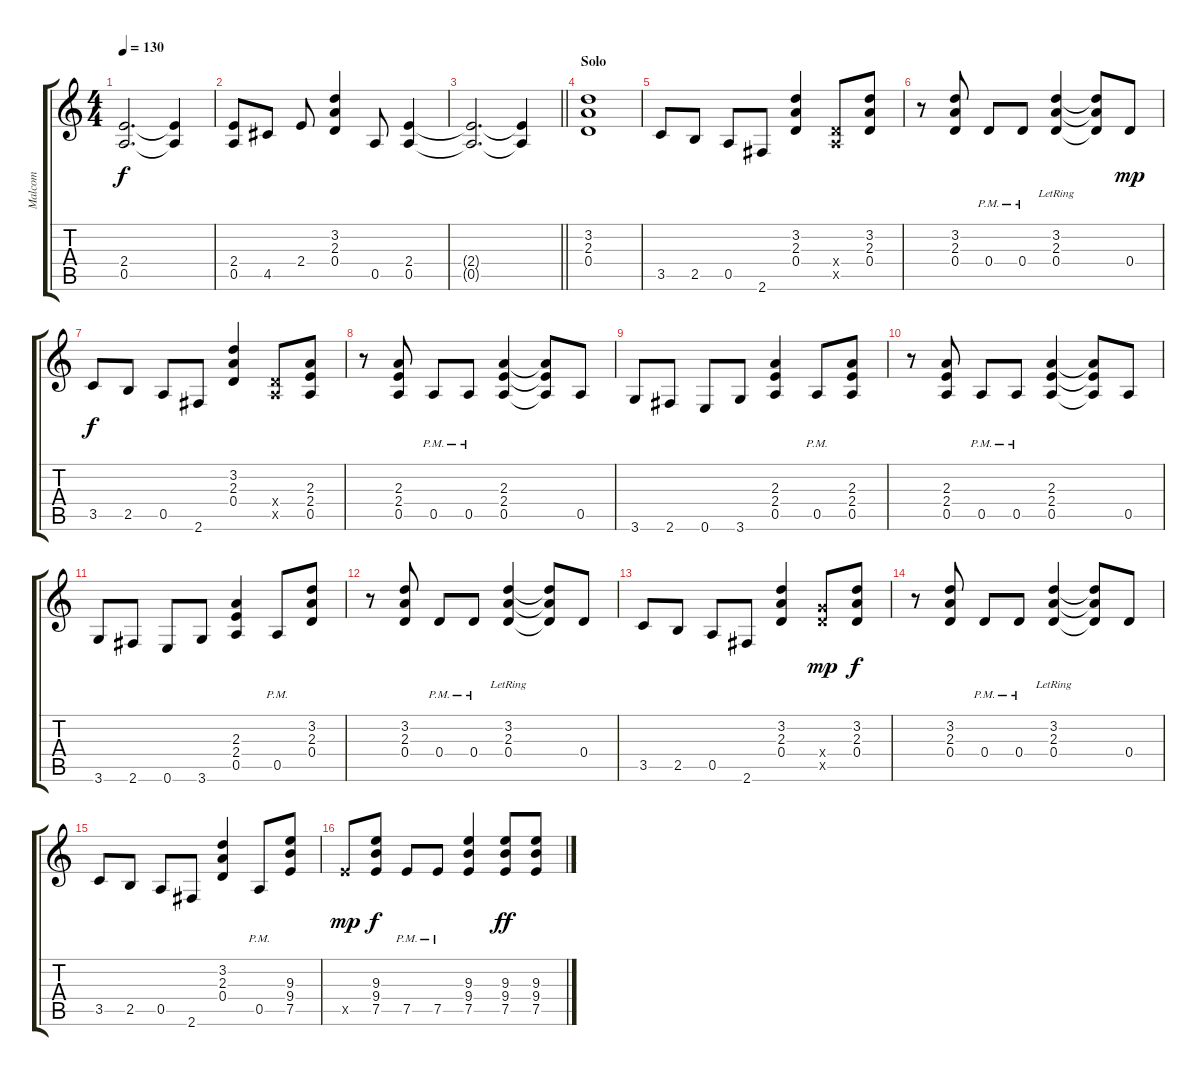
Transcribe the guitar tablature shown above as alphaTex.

\track ("Malcom" "Malcom") {instrument overdrivenguitar}
\staff {score tabs}
\tuning (E4 B3 G3 D3 A2 E2) {hide}
\ts (4 4)
\tempo 130
\clef g2
\ks c
(2.4{t} 0.5{t}).2{d dy f} (2.4{t} 0.5{t}).4 |
(2.4 0.5).8 4.5.8 2.4.8 (3.2 2.3 0.4).4 0.5.8 (2.4 0.5).4 |
\barLineRight lightlight
(2.4{t} 0.5{t}).2{d} (2.4{t} 0.5{t}).4 |
\section ("" "Solo")
(3.2 2.3 0.4).1 |
3.5.8 2.5.8 0.5.8 2.6.8 (3.2 2.3 0.4).4 (0.4{x} 0.5{x}).8 (3.2 2.3 0.4).8 |
r.8 (3.2 2.3 0.4).8 0.4{pm}.8 0.4{pm}.8 (3.2{lr} 2.3{lr} 0.4{lr}).4 (3.2{t} 2.3{t} 0.4{t}).8 0.4.8{dy mp} |
3.5.8{dy f} 2.5.8 0.5.8 2.6.8 (3.2 2.3 0.4).4 (0.4{x} 0.5{x}).8 (2.3 2.4 0.5).8 |
r.8 (2.3 2.4 0.5).8 0.5{pm}.8 0.5{pm}.8 (2.3 2.4 0.5).4 (2.3{t} 2.4{t} 0.5{t}).8 0.5.8 |
3.6.8 2.6.8 0.6.8 3.6.8 (2.3 2.4 0.5).4 0.5{pm}.8 (2.3 2.4 0.5).8 |
r.8 (2.3 2.4 0.5).8 0.5{pm}.8 0.5{pm}.8 (2.3 2.4 0.5).4 (2.3{t} 2.4{t} 0.5{t}).8 0.5.8 |
3.6.8 2.6.8 0.6.8 3.6.8 (2.3 2.4 0.5).4 0.5{pm}.8 (3.2 2.3 0.4).8 |
r.8 (3.2 2.3 0.4).8 0.4{pm}.8 0.4{pm}.8 (3.2{lr} 2.3{lr} 0.4{lr}).4 (3.2{t} 2.3{t} 0.4{t}).8 0.4.8 |
3.5.8 2.5.8 0.5.8 2.6.8 (3.2 2.3 0.4).4 (5.4{x} 5.5{x}).8{dy mp} (3.2 2.3 0.4).8{dy f} |
r.8 (3.2 2.3 0.4).8 0.4{pm}.8 0.4{pm}.8 (3.2{lr} 2.3{lr} 0.4{lr}).4 (3.2{t} 2.3{t} 0.4{t}).8 0.4.8 |
3.5.8 2.5.8 0.5.8 2.6.8 (3.2 2.3 0.4).4 0.5{pm}.8 (9.3 9.4 7.5).8 |
7.5{x}.8{dy mp} (9.3 9.4 7.5).8{dy f} 7.5{pm}.8 7.5{pm}.8 (9.3 9.4 7.5).4 (9.3 9.4 7.5).8{dy ff} (9.3 9.4 7.5).8
